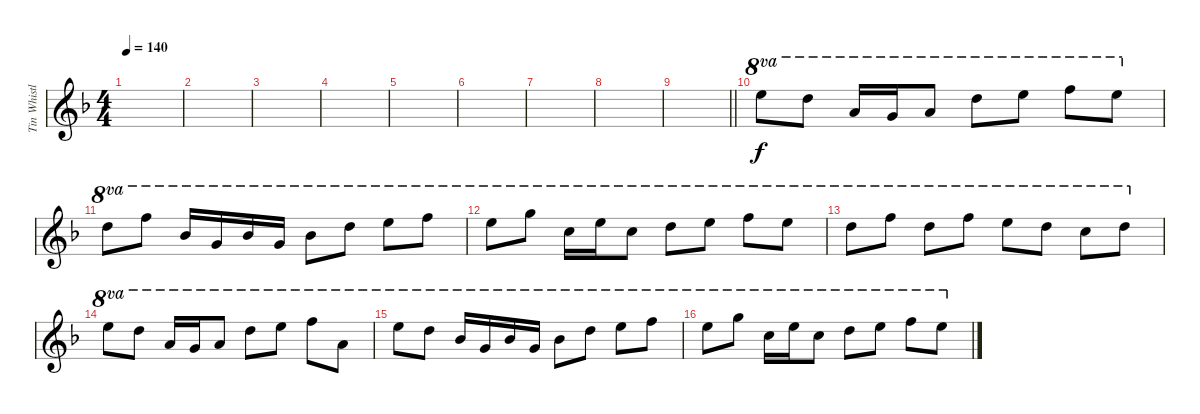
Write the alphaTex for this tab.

\track ("Tin Whistle" "Tin Whistl") {instrument piccolo}
\staff {score}
\tuning (E5 B4 G4 D4 A3 E3) {hide}
\ts (4 4)
\tempo 140
\clef g2
\ks dminor
|
|
|
|
|
|
|
|
\barLineRight lightlight
|
12.1.8{ot 8va} 10.1.8{ot 8va} 10.2.16{ot 8va} 8.2.16{ot 8va} 10.2.8{ot 8va} 10.1.8{ot 8va} 12.1.8{ot 8va} 13.1.8{ot 8va} 12.1.8{ot 8va} |
10.1.8{ot 8va} 13.1.8{ot 8va} 6.1.16{ot 8va} 3.1.16{ot 8va} 6.1.16{ot 8va} 3.1.16{ot 8va} 6.1.8{ot 8va} 10.1.8{ot 8va} 12.1.8{ot 8va} 13.1.8{ot 8va} |
12.1.8{ot 8va} 15.1.8{ot 8va} 8.1.16{ot 8va} 12.1.16{ot 8va} 8.1.8{ot 8va} 10.1.8{ot 8va} 12.1.8{ot 8va} 13.1.8{ot 8va} 12.1.8{ot 8va} |
10.1.8{ot 8va} 13.1.8{ot 8va} 10.1.8{ot 8va} 13.1.8{ot 8va} 12.1.8{ot 8va} 10.1.8{ot 8va} 8.1.8{ot 8va} 10.1.8{ot 8va} |
12.1.8{ot 8va} 10.1.8{ot 8va} 5.1.16{ot 8va} 3.1.16{ot 8va} 5.1.8{ot 8va} 10.1.8{ot 8va} 12.1.8{ot 8va} 13.1.8{ot 8va} 5.1.8{ot 8va} |
12.1.8{ot 8va} 10.1.8{ot 8va} 6.1.16{ot 8va} 3.1.16{ot 8va} 6.1.16{ot 8va} 3.1.16{ot 8va} 6.1.8{ot 8va} 10.1.8{ot 8va} 12.1.8{ot 8va} 13.1.8{ot 8va} |
12.1.8{ot 8va} 15.1.8{ot 8va} 8.1.16{ot 8va} 12.1.16{ot 8va} 8.1.8{ot 8va} 10.1.8{ot 8va} 12.1.8{ot 8va} 13.1.8{ot 8va} 12.1.8{ot 8va}
